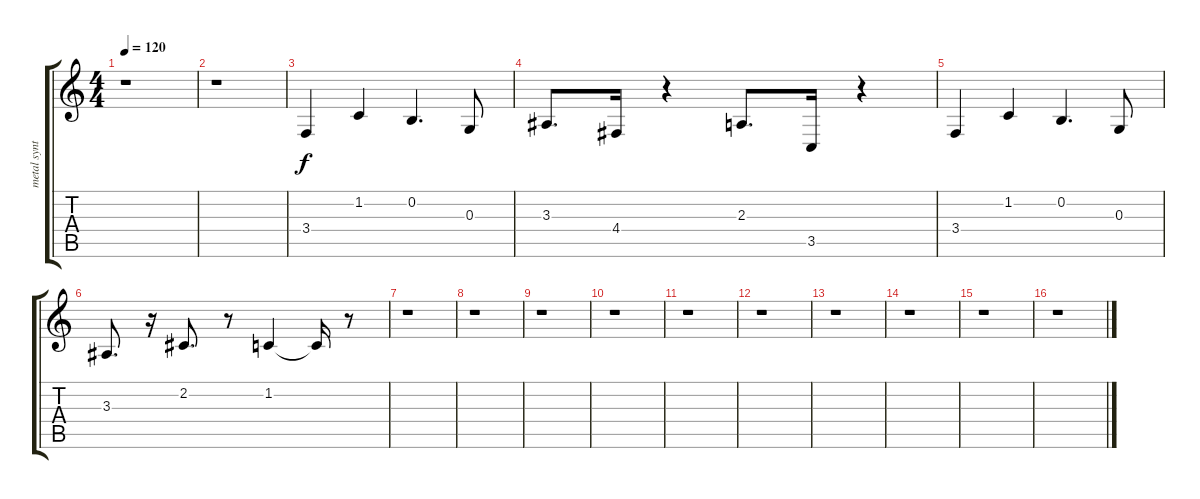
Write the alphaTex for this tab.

\track ("metal synthesizer                   " "metal synt") {instrument pad6metallic}
\staff {score tabs}
\tuning (E4 B3 G3 D3 A2 E2) {hide}
\ts (4 4)
\tempo 120
\clef g2
\ks c
r.1{dy f} |
r.1 |
3.4.4 1.2.4 0.2.4{d} 0.3.8 |
3.3.8{d} 4.4.16 r.4 2.3.8{d} 3.5.16 r.4 |
3.4.4 1.2.4 0.2.4{d} 0.3.8 |
3.3.8{d} r.16 2.2.8{d} r.8 1.2.4 1.2{t}.16 r.8 |
r.1 |
r.1 |
r.1 |
r.1 |
r.1 |
r.1 |
r.1 |
r.1 |
r.1 |
r.1
